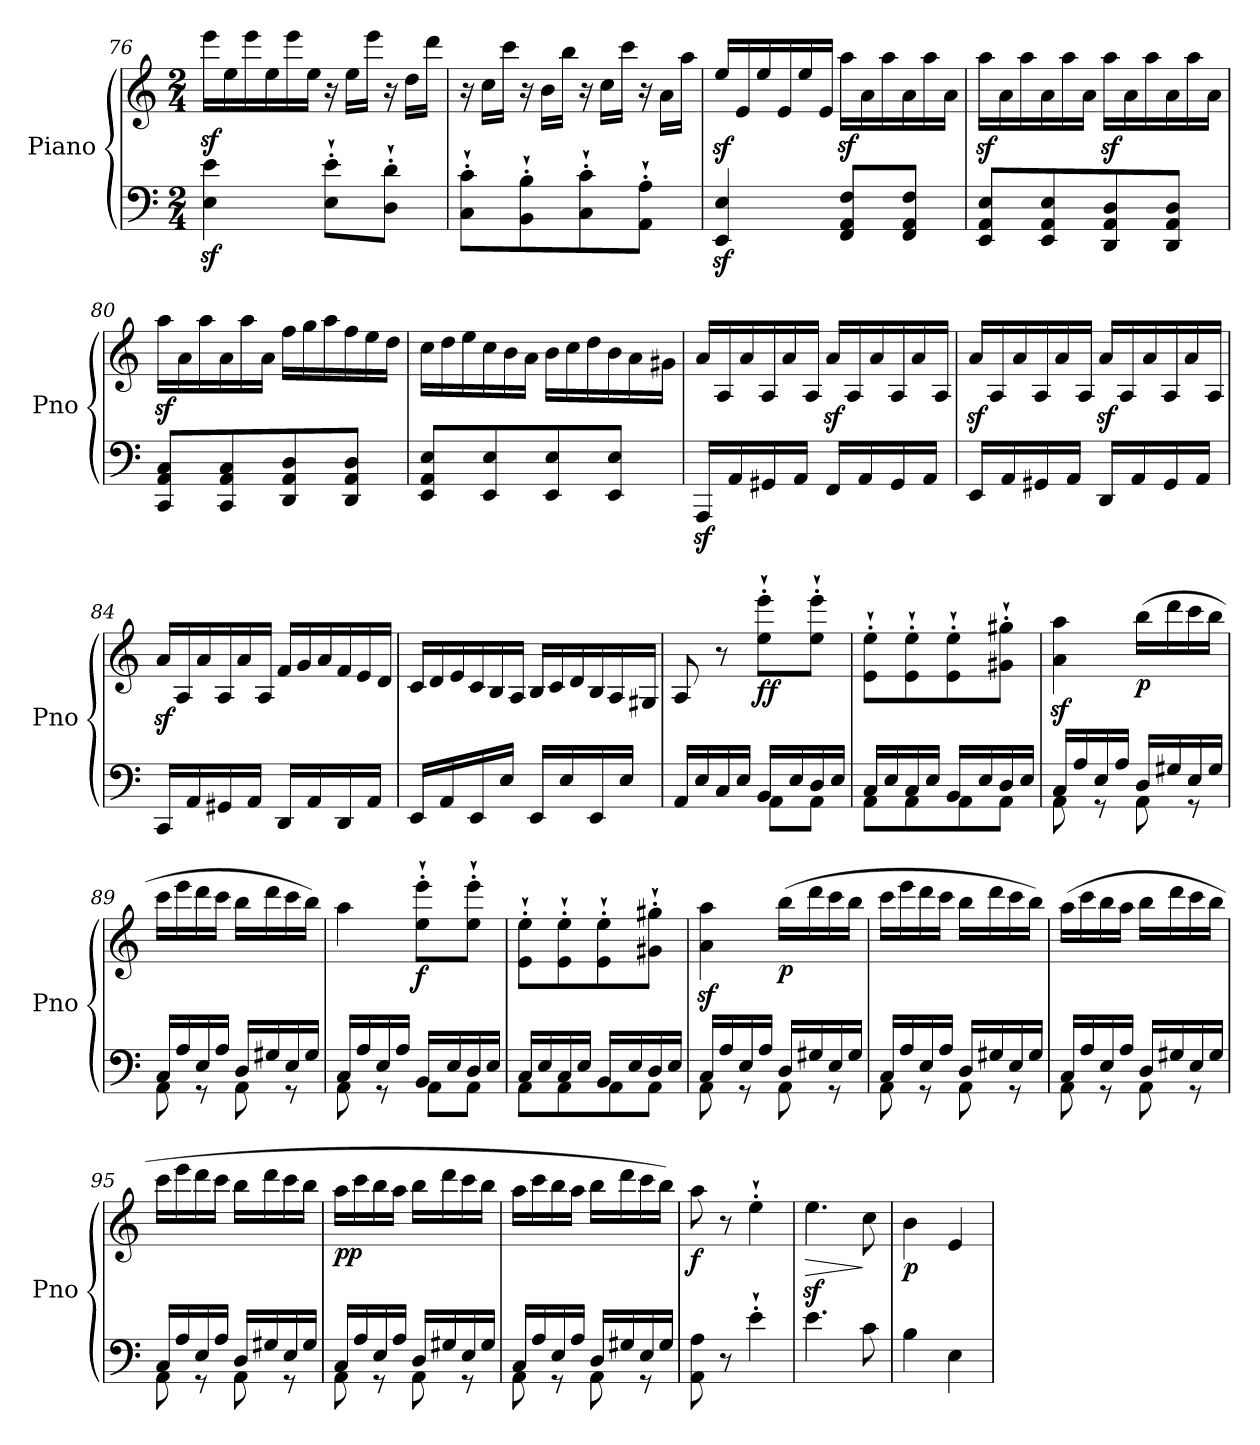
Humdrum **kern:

**kern	**kern	**dynam
*part1	*part1	*part1
*staff2	*staff1	*staff1/2
*I"Piano	*	*
*I'Pno	*	*
*clefF4	*clefG2	*
*k[]	*k[]	*
*M2/4	*M2/4	*
*	*Xtuplet	*
=76	=76	=76
4E\z< 4e\z<	24eeez<\LL	.
.	24ee\	.
.	24eee\	.
.	24ee\	.
.	24eee\	.
.	24ee\JJ	.
8E\'` 8e\'`L	24r	.
.	24ee\LL	.
.	24eee\JJ	.
8D\'` 8d\'`J	24r	.
.	24dd\LL	.
.	24ddd\JJ	.
!!LO:LB:g=z
=77	=77	=77
8C\'` 8c\'`L	24r	.
.	24cc\LL	.
.	24ccc\JJ	.
8BB\'` 8B\'`	24r	.
.	24b\LL	.
.	24bb\JJ	.
8C\'` 8c\'`	24r	.
.	24cc\LL	.
.	24ccc\JJ	.
8AA\'` 8A\'`J	24r	.
.	24a\LL	.
.	24aa\JJ	.
=78	=78	=78
4EE/z< 4E/z<	24eez</LL	.
.	24e/	.
.	24ee/	.
.	24e/	.
.	24ee/	.
.	24e/JJ	.
8FF/ 8AA/ 8F/L	24aaz<\LL	.
.	24a\	.
.	24aa\	.
8FF/ 8AA/ 8F/J	24a\	.
.	24aa\	.
.	24a\JJ	.
=79	=79	=79
8EE/ 8AA/ 8E/L	24aaz<\LL	.
.	24a\	.
.	24aa\	.
8EE/ 8AA/ 8E/	24a\	.
.	24aa\	.
.	24a\JJ	.
8DD/ 8AA/ 8D/	24aaz<\LL	.
.	24a\	.
.	24aa\	.
8DD/ 8AA/ 8D/J	24a\	.
.	24aa\	.
.	24a\JJ	.
=80	=80	=80
8CC/ 8AA/ 8C/L	24aaz<\LL	.
.	24a\	.
.	24aa\	.
8CC/ 8AA/ 8C/	24a\	.
.	24aa\	.
.	24a\JJ	.
8DD/ 8AA/ 8D/	24ff\LL	.
.	24gg\	.
.	24aa\	.
8DD/ 8AA/ 8D/J	24ff\	.
.	24ee\	.
.	24dd\JJ	.
!!LO:LB:g=z
=81	=81	=81
8EE/ 8AA/ 8E/L	24cc\LL	.
.	24dd\	.
.	24ee\	.
8EE/ 8E/	24cc\	.
.	24b\	.
.	24a\JJ	.
8EE/ 8E/	24b\LL	.
.	24cc\	.
.	24dd\	.
8EE/ 8E/J	24b\	.
.	24a\	.
.	24g#X\JJ	.
=82	=82	=82
16AAAz>/LL	24a/LL	.
.	24A/	.
16AA/	.	.
.	24a/	.
16GG#X/	24A/	.
.	24a/	.
16AA/JJ	.	.
.	24A/JJ	.
16FF/LL	24az</LL	.
.	24A/	.
16AA/	.	.
.	24a/	.
16GG#/	24A/	.
.	24a/	.
16AA/JJ	.	.
.	24A/JJ	.
=83	=83	=83
16EE/LL	24az</LL	.
.	24A/	.
16AA/	.	.
.	24a/	.
16GG#X/	24A/	.
.	24a/	.
16AA/JJ	.	.
.	24A/JJ	.
16DD/LL	24az</LL	.
.	24A/	.
16AA/	.	.
.	24a/	.
16GG#/	24A/	.
.	24a/	.
16AA/JJ	.	.
.	24A/JJ	.
!!LO:LB:g=z
=84	=84	=84
16CC/LL	24az</LL	.
.	24A/	.
16AA/	.	.
.	24a/	.
16GG#X/	24A/	.
.	24a/	.
16AA/JJ	.	.
.	24A/JJ	.
16DD/LL	24f/LL	.
.	24g/	.
16AA/	.	.
.	24a/	.
16DD/	24f/	.
.	24e/	.
16AA/JJ	.	.
.	24d/JJ	.
!!LO:LB:g=z
=85	=85	=85
16EE/LL	24c/LL	.
.	24d/	.
16AA/	.	.
.	24e/	.
16EE/	24c/	.
.	24B/	.
16E/JJ	.	.
.	24A/JJ	.
16EE/LL	24B/LL	.
.	24c/	.
16E/	.	.
.	24d/	.
16EE/	24B/	.
.	24A/	.
16E/JJ	.	.
.	24G#X/JJ	.
=86	=86	=86
*^	*^	*
16AA/LL	4ryy	8A/	4ryy	.
16E/	.	.	.	.
16C/	.	8r	.	.
16E/JJ	.	.	.	.
!	!	!	!	!LO:DY:b
16BB/LL	8AA\L	8ee\'` 8eee\'`L	4ryy	ff
16E/	.	.	.	.
16D/	8AA\J	8ee\'` 8eee\'`J	.	.
16E/JJ	.	.	.	.
*	*	*v	*v	*
=87	=87	=87	=87
16C/LL	8AA\L	8e\'` 8ee\'`L	.
16E/	.	.	.
16C/	8AA\	8e\'` 8ee\'`	.
16E/JJ	.	.	.
16BB/LL	8AA\	8e\'` 8ee\'`	.
16E/	.	.	.
16D/	8AA\J	8g#X\'` 8gg#X\'`J	.
16E/JJ	.	.	.
=88	=88	=88	=88
16C/LL	8AA\	4a\z< 4aa\z<	.
16A/	.	.	.
16E/	8r	.	.
16A/JJ	.	.	.
!	!	!	!LO:DY:b
16D/LL	8AA\	(>16bb\LL	p
16G#X/	.	16ddd\	.
16E/	8r	16ccc\	.
16G#/JJ	.	16bb\JJ	.
!!LO:PB:g=z
=89	=89	=89	=89
16C/LL	8AA\	16ccc\LL	.
16A/	.	16eee\	.
16E/	8r	16ddd\	.
16A/JJ	.	16ccc\JJ	.
16D/LL	8AA\	16bb\LL	.
16G#X/	.	16ddd\	.
16E/	8r	16ccc\	.
16G#/JJ	.	16bb\JJ)	.
=90	=90	=90	=90
16C/LL	8AA\	4aa\	.
16A/	.	.	.
16E/	8r	.	.
16A/JJ	.	.	.
!	!	!	!LO:DY:b
16BB/LL	8AA\L	8ee\'` 8eee\'`L	f
16E/	.	.	.
16D/	8AA\J	8ee\'` 8eee\'`J	.
16E/JJ	.	.	.
=91	=91	=91	=91
16C/LL	8AA\L	8e\'` 8ee\'`L	.
16E/	.	.	.
16C/	8AA\	8e\'` 8ee\'`	.
16E/JJ	.	.	.
16BB/LL	8AA\	8e\'` 8ee\'`	.
16E/	.	.	.
16D/	8AA\J	8g#X\'` 8gg#X\'`J	.
16E/JJ	.	.	.
=92	=92	=92	=92
16C/LL	8AA\	4a\z< 4aa\z<	.
16A/	.	.	.
16E/	8r	.	.
16A/JJ	.	.	.
!	!	!	!LO:DY:b
16D/LL	8AA\	(>16bb\LL	p
16G#X/	.	16ddd\	.
16E/	8r	16ccc\	.
16G#/JJ	.	16bb\JJ	.
!!LO:LB:g=z
=93	=93	=93	=93
16C/LL	8AA\	16ccc\LL	.
16A/	.	16eee\	.
16E/	8r	16ddd\	.
16A/JJ	.	16ccc\JJ	.
16D/LL	8AA\	16bb\LL	.
16G#X/	.	16ddd\	.
16E/	8r	16ccc\	.
16G#/JJ	.	16bb\JJ)	.
!!LO:LB:g=z
=94	=94	=94	=94
16C/LL	8AA\	(>16aa\LL	.
16A/	.	16ccc\	.
16E/	8r	16bb\	.
16A/JJ	.	16aa\JJ	.
!	!	!	!LO:DY:b
16D/LL	8AA\	16bb\LL	other-dynamics
16G#X/	.	16ddd\	.
16E/	8r	16ccc\	.
16G#/JJ	.	16bb\JJ	.
=95	=95	=95	=95
16C/LL	8AA\	16ccc\LL	.
16A/	.	16eee\	.
16E/	8r	16ddd\	.
16A/JJ	.	16ccc\JJ	.
16D/LL	8AA\	16bb\LL	.
16G#X/	.	16ddd\	.
16E/	8r	16ccc\	.
16G#/JJ	.	16bb\JJ	.
=96	=96	=96	=96
!	!	!	!LO:DY:b
16C/LL	8AA\	16aa\LL	pp
16A/	.	16ccc\	.
16E/	8r	16bb\	.
16A/JJ	.	16aa\JJ	.
16D/LL	8AA\	16bb\LL	.
16G#X/	.	16ddd\	.
16E/	8r	16ccc\	.
16G#/JJ	.	16bb\JJ	.
=97	=97	=97	=97
16C/LL	8AA\	16aa\LL	.
16A/	.	16ccc\	.
16E/	8r	16bb\	.
16A/JJ	.	16aa\JJ	.
16D/LL	8AA\	16bb\LL	.
16G#X/	.	16ddd\	.
16E/	8r	16ccc\	.
16G#/JJ	.	16bb\JJ)	.
*v	*v	*	*
=98	=98	=98
!	!	!LO:DY:b
8AA\ 8A\	8aa\	f
8r	8r	.
4e'`\	4ee'`\	.
!!LO:PB:g=z
=99	=99	=99
!	!	!LO:HP:b
4.e\	4.eez<\	>
8c\	8cc\	]
=100	=100	=100
!	!	!LO:DY:b
4B\	4b\	p
4E\	4e/	.
=	=	=
*-	*-	*-
